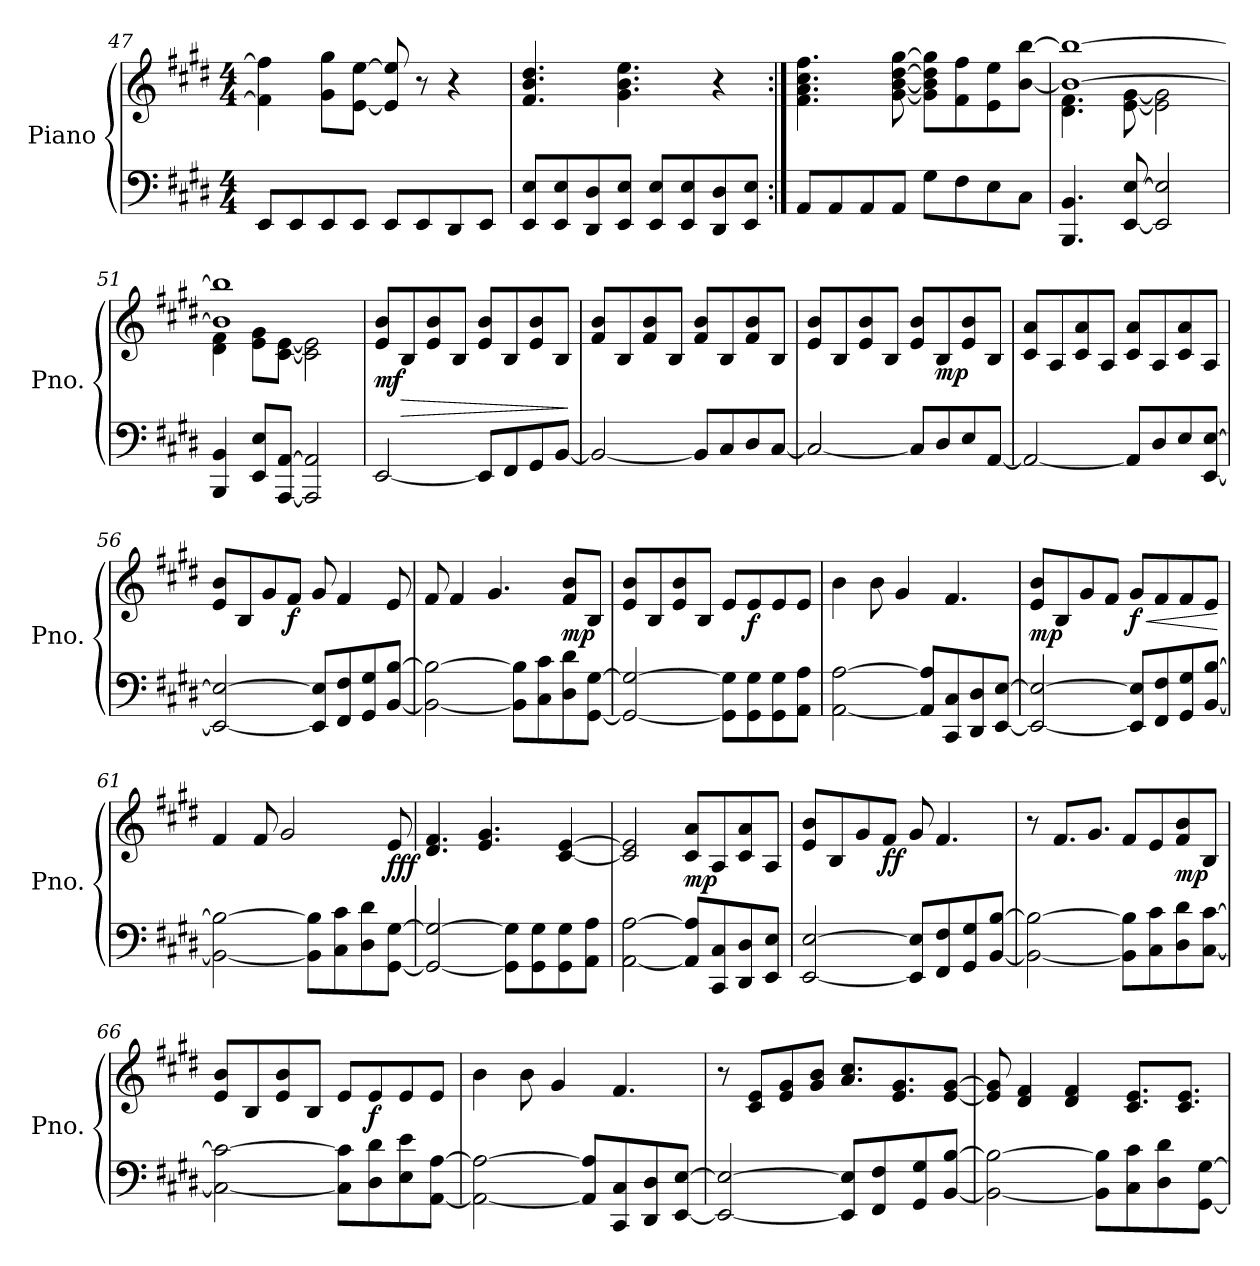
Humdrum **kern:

**kern	**kern	**dynam
*part1	*part1	*part1
*staff2	*staff1	*staff1/2
*I"Piano	*	*
*I'Pno.	*	*
!!LO:LB:g=z
*clefF4	*clefG2	*
*k[f#c#g#d#]	*k[f#c#g#d#]	*
*M4/4	*M4/4	*
=47	=47	=47
8EE/L	4f#\] 4ff#\]	.
8EE/	.	.
8EE/	8g#\ 8gg#\L	.
8EE/J	[8e\ [8ee\J	.
8EE/L	8e/] 8ee/]	.
8EE/	8r	.
8DD#/	4r	.
8EE/J	.	.
=48	=48	=48
8EE/ 8E/L	4.f#/ 4.b/ 4.dd#/	.
8EE/ 8E/	.	.
8DD#/ 8D#/	.	.
8EE/ 8E/J	4.g#\ 4.b\ 4.ee\	.
8EE/ 8E/L	.	.
8EE/ 8E/	.	.
8DD#/ 8D#/	4r	.
8EE/ 8E/J	.	.
=49:|!	=49:|!	=49:|!
8AA/L	4.f#\ 4.a\ 4.cc#\ 4.ff#\	.
8AA/	.	.
8AA/	.	.
8AA/J	[8g#\ [8b\ [8dd#\ [8gg#\	.
8G#\L	8g#\] 8b\] 8dd#\] 8gg#\]L	.
8F#\	8f#\ 8ff#\	.
8E\	8e\ 8ee\	.
8C#\J	[8b\ [8bb\J	.
=50	=50	=50
*	*^	*
4.BBB/ 4.BB/	1b_ 1bb_	4.d#\ 4.f#\	.
[8EE/ [8E/	.	[8e\ [8g#\	.
2EE/] 2E/]	.	2e\] 2g#\]	.
!!LO:PB:g=z	!!
=51	=51	=51	=51
4BBB/ 4BB/	1b] 1bb]	4d#\ 4f#\	.
8EE/ 8E/L	.	8e\ 8g#\L	.
[8AAA/ [8AA/J	.	[8c#\ [8e\J	.
2AAA/] 2AA/]	.	2c#\] 2e\]	.
=52	=52	=52	=52
!	!	!	!LO:DY:b
*	*v	*v	*
[2EE/	8e/ 8b/L	mf
!	!	!LO:HP:b
.	8B/	>
.	8e/ 8b/	.
.	8B/J	.
8EE/L]	8e/ 8b/L	.
8FF#/	8B/	.
8GG#/	8e/ 8b/	.
[8BB/J	8B/J	.
.	.	]
=53	=53	=53
2BB/_	8f#/ 8b/L	.
.	8B/	.
.	8f#/ 8b/	.
.	8B/J	.
8BB/L]	8f#/ 8b/L	.
8C#/	8B/	.
8D#/	8f#/ 8b/	.
[8C#/J	8B/J	.
=54	=54	=54
2C#/_	8e/ 8b/L	.
.	8B/	.
.	8e/ 8b/	.
.	8B/J	.
8C#/L]	8e/ 8b/L	.
!	!	!LO:DY:b
8D#/	8B/	mp
8E/	8e/ 8b/	.
[8AA/J	8B/J	.
!!LO:LB:g=z
=55	=55	=55
2AA/_	8c#/ 8a/L	.
.	8A/	.
.	8c#/ 8a/	.
.	8A/J	.
8AA/L]	8c#/ 8a/L	.
8D#/	8A/	.
8E/	8c#/ 8a/	.
[8EE/ [8E/J	8A/J	.
=56	=56	=56
2EE/_ 2E/_	8e/ 8b/L	.
.	8B/	.
.	8g#/	.
!	!	!LO:DY:b
.	8f#/J	f
8EE/] 8E/]L	8g#/	.
8FF#/ 8F#/	4f#/	.
8GG#/ 8G#/	.	.
[8BB/ [8B/J	8e/	.
=57	=57	=57
2BB\_ 2B\_	8f#/	.
.	4f#/	.
.	4.g#/	.
8BB\] 8B\]L	.	.
8C#\ 8c#\	.	.
!	!	!LO:DY:b
8D#\ 8d#\	8f#/ 8b/L	mp
[8GG#\ [8G#\J	8B/J	.
=58	=58	=58
2GG#/_ 2G#/_	8e/ 8b/L	.
.	8B/	.
.	8e/ 8b/	.
.	8B/J	.
8GG#\] 8G#\]L	8e/L	.
!	!	!LO:DY:b
8GG#\ 8G#\	8e/	f
8GG#\ 8G#\	8e/	.
8AA\ 8A\J	8e/J	.
!!LO:LB:g=z
=59	=59	=59
[2AA\ [2A\	4b\	.
.	8b\	.
.	4g#/	.
8AA/] 8A/]L	.	.
8CC#/ 8C#/	4.f#/	.
8DD#/ 8D#/	.	.
[8EE/ [8E/J	.	.
=60	=60	=60
!	!	!LO:DY:b
2EE/_ 2E/_	8e/ 8b/L	mp
.	8B/	.
.	8g#/	.
.	8f#/J	.
!	!	!LO:HP:b
!	!	!LO:DY:n=1:b
8EE/] 8E/]L	8g#/L	< f
8FF#/ 8F#/	8f#/	.
8GG#/ 8G#/	8f#/	.
[8BB/ [8B/J	8e/J	.
.	.	[
=61	=61	=61
2BB\_ 2B\_	4f#/	.
.	8f#/	.
.	2g#/	.
8BB\] 8B\]L	.	.
8C#\ 8c#\	.	.
8D#\ 8d#\	.	.
!	!	!LO:DY:b
[8GG#\ [8G#\J	8e/	fff
=62	=62	=62
2GG#/_ 2G#/_	4.d#/ 4.f#/	.
.	4.e/ 4.g#/	.
8GG#\] 8G#\]L	.	.
8GG#\ 8G#\	.	.
8GG#\ 8G#\	[4c#/ [4e/	.
8AA\ 8A\J	.	.
=63	=63	=63
[2AA\ [2A\	2c#/] 2e/]	.
!	!	!LO:DY:b
8AA/] 8A/]L	8c#/ 8a/L	mp
8CC#/ 8C#/	8A/	.
8DD#/ 8D#/	8c#/ 8a/	.
8EE/ 8E/J	8A/J	.
!!LO:LB:g=z
=64	=64	=64
[2EE/ [2E/	8e/ 8b/L	.
.	8B/	.
.	8g#/	.
!	!	!LO:DY:b
.	8f#/J	ff
8EE/] 8E/]L	8g#/	.
8FF#/ 8F#/	4.f#/	.
8GG#/ 8G#/	.	.
[8BB/ [8B/J	.	.
=65	=65	=65
2BB\_ 2B\_	8r	.
.	8.f#/L	.
.	8.g#/J	.
8BB\] 8B\]L	8f#/L	.
8C#\ 8c#\	8e/	.
!	!	!LO:DY:b
8D#\ 8d#\	8f#/ 8b/	mp
[8C#\ [8c#\J	8B/J	.
=66	=66	=66
2C#\_ 2c#\_	8e/ 8b/L	.
.	8B/	.
.	8e/ 8b/	.
.	8B/J	.
8C#\] 8c#\]L	8e/L	.
!	!	!LO:DY:b
8D#\ 8d#\	8e/	f
8E\ 8e\	8e/	.
[8AA\ [8A\J	8e/J	.
=67	=67	=67
2AA\_ 2A\_	4b\	.
.	8b\	.
.	4g#/	.
8AA/] 8A/]L	.	.
8CC#/ 8C#/	4.f#/	.
8DD#/ 8D#/	.	.
[8EE/ [8E/J	.	.
!!LO:LB:g=z
=68	=68	=68
2EE/_ 2E/_	8r	.
.	8c#/ 8e/L	.
.	8e/ 8g#/	.
.	8g#/ 8b/J	.
8EE/] 8E/]L	8.a/ 8.cc#/L	.
8FF#/ 8F#/	.	.
.	8.e/ 8.g#/	.
8GG#/ 8G#/	.	.
[8BB/ [8B/J	[8e/ [8g#/J	.
=69	=69	=69
2BB\_ 2B\_	8e/] 8g#/]	.
.	4d#/ 4f#/	.
.	4d#/ 4f#/	.
8BB\] 8B\]L	.	.
8C#\ 8c#\	8.c#/ 8.e/L	.
8D#\ 8d#\	.	.
.	8.c#/ 8.e/J	.
[8GG#\ [8G#\J	.	.
=	=	=
*-	*-	*-
